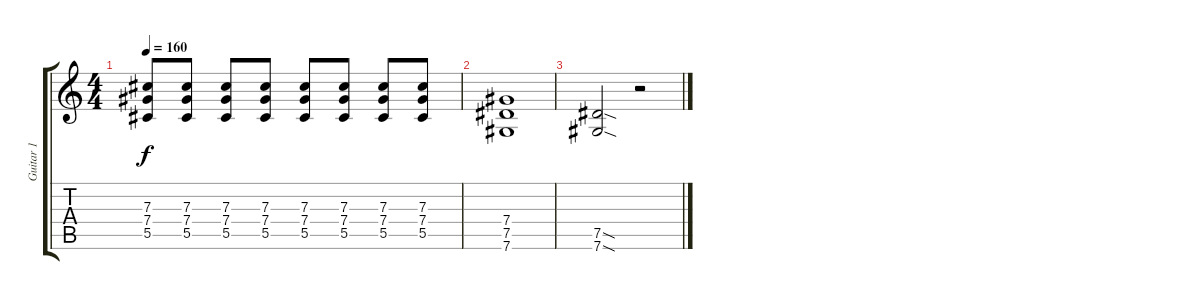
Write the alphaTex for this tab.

\track ("Guitar 1" "Guitar 1") {instrument overdrivenguitar}
\staff {score tabs}
\tuning (Eb4 Bb3 Gb3 Db3 Ab2 Db2) {hide}
\ts (4 4)
\tempo 160
\clef g2
\ks c
(7.3 7.4 5.5).8{dy f} (7.3 7.4 5.5).8 (7.3 7.4 5.5).8 (7.3 7.4 5.5).8 (7.3 7.4 5.5).8 (7.3 7.4 5.5).8 (7.3 7.4 5.5).8 (7.3 7.4 5.5).8 |
(7.4 7.5 7.6).1 |
(7.5{sod} 7.6{sod}).2 r.2
